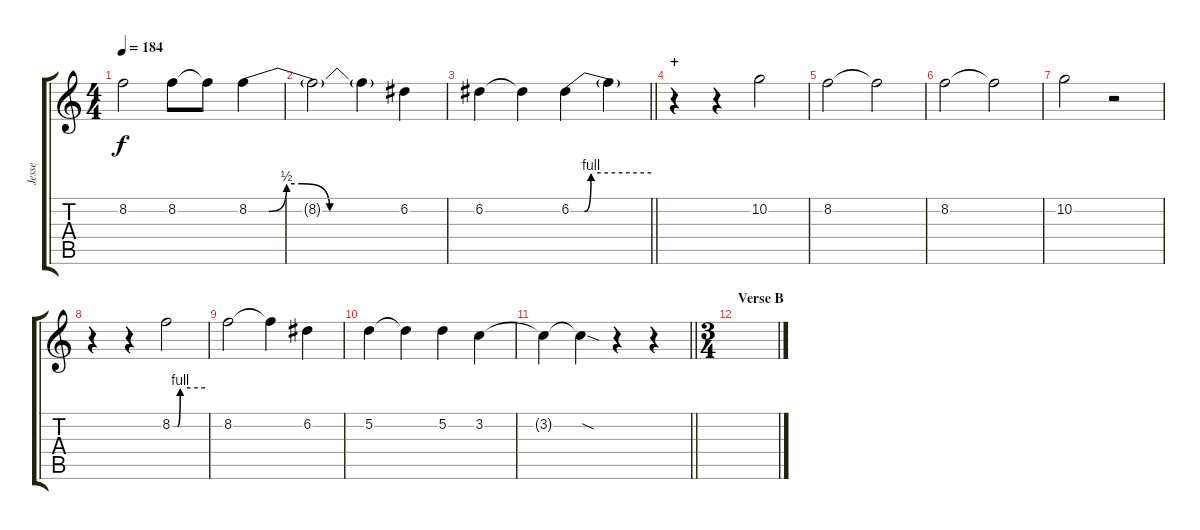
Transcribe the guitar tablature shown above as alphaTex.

\track ("Jesse" "Jesse") {instrument overdrivenguitar}
\staff {score tabs}
\tuning (D4 A3 F3 C3 G2 C2) {hide}
\ts (4 4)
\tempo 184
\clef g2
\ks c
8.2.2{dy f} 8.2.8 8.2{t}.8 8.2{be (custom 0 0 8 0 15 2 21 2 32 0 49 0 60 0)}.4 |
8.2{t}.2 8.2{t}.4 6.2.4 |
\barLineRight lightlight
6.2.4 6.2{t}.4 6.2{be (custom 0 0 10 0 15 4 60 4)}.4 6.2{t}.4 |
\section ("" "+")
r.4 r.4 10.2.2 |
8.2.2 8.2{t}.2 |
8.2.2 8.2{t}.2 |
10.2.2 r.2 |
r.4 r.4 8.2{be (custom 0 0 10 0 15 4 60 4)}.2 |
8.2.2 8.2{t}.4 6.2.4 |
5.2.4 5.2{t}.4 5.2.4 3.2.4 |
\barLineRight lightlight
3.2{t}.4 3.2{sod t}.4 r.4 r.4 |
\ts (3 4)
\section ("" "Verse B")
